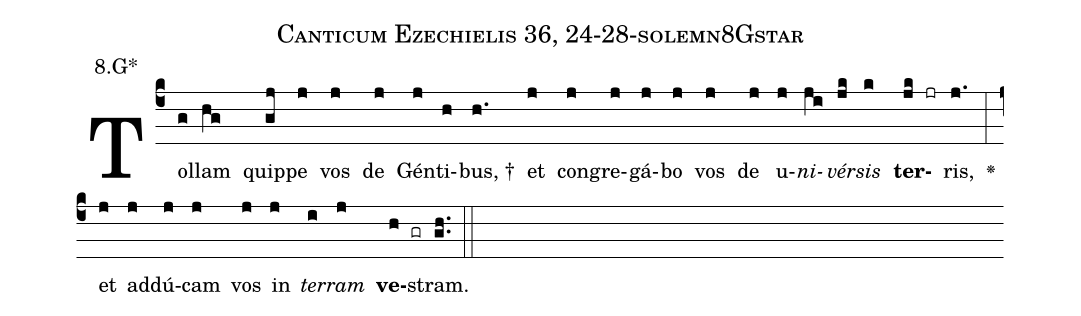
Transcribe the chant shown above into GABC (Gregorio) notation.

name: Canticum Ezechielis 36, 24-28-solemn8Gstar;
annotation: 8.G*;
%%
(c4)Tol(g)lam(hg) quip(gj)pe(j) vos(j) de(j) Gén(j)ti(h)bus, †(h.) et(j) con(j)gre(j)gá(j)bo(j) vos(j) de(j) u(j)<i>ni</i>(ji)<i>vér</i>(jk)<i>sis</i>(k) <b>ter</b>(jk jr)ris,(j.) <v>\greheightstar</v>(:) et(j) ad(j)dú(j)cam(j) vos(j) in(j) <i>ter</i>(i)<i>ram</i>(j) <b>ve</b>(h gr)stram.(gh..) (::)


%E(j) u(j) o(i) u(j) a(h) e.(gh..) (::)
